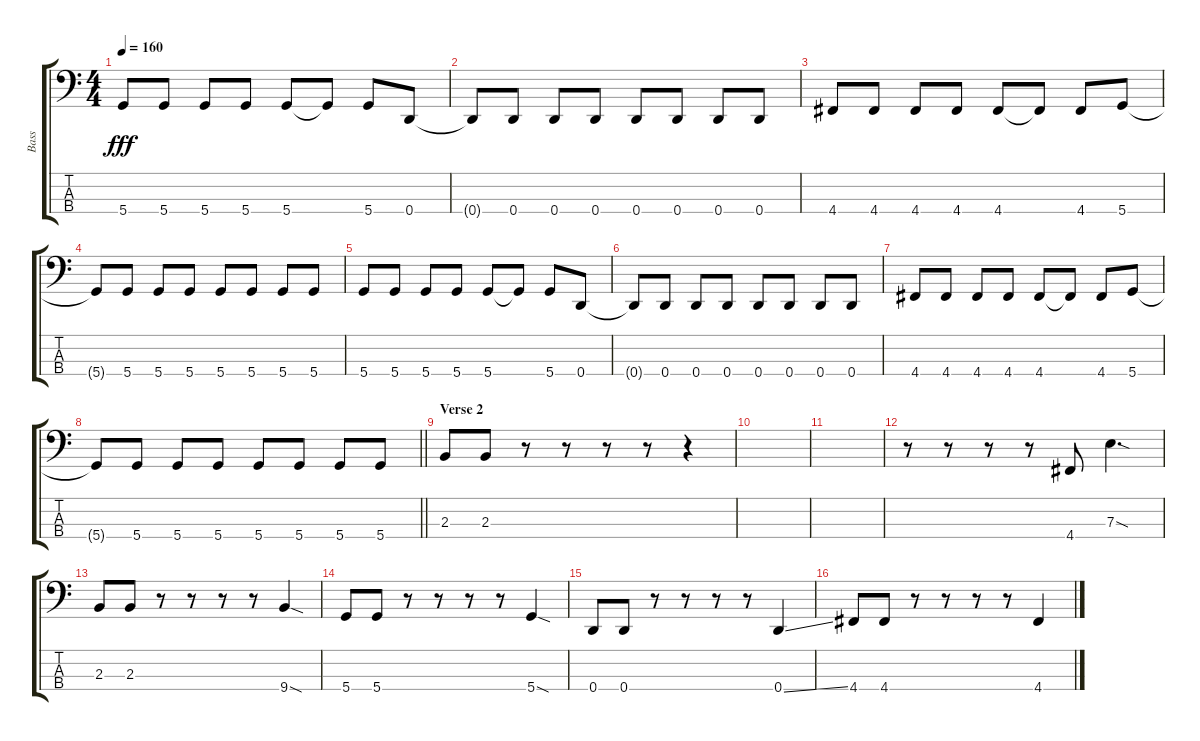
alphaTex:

\track ("Bass" "Bass") {instrument electricbassfinger}
\staff {score tabs}
\tuning (G2 D2 A1 D1) {hide}
\ts (4 4)
\tempo 160
\clef f4
\ks c
5.4.8{dy fff} 5.4.8 5.4.8 5.4.8 5.4.8 5.4{t}.8 5.4.8 0.4.8 |
0.4{t}.8 0.4.8 0.4.8 0.4.8 0.4.8 0.4.8 0.4.8 0.4.8 |
4.4.8 4.4.8 4.4.8 4.4.8 4.4.8 4.4{t}.8 4.4.8 5.4.8 |
5.4{t}.8 5.4.8 5.4.8 5.4.8 5.4.8 5.4.8 5.4.8 5.4.8 |
5.4.8 5.4.8 5.4.8 5.4.8 5.4.8 5.4{t}.8 5.4.8 0.4.8 |
0.4{t}.8 0.4.8 0.4.8 0.4.8 0.4.8 0.4.8 0.4.8 0.4.8 |
4.4.8 4.4.8 4.4.8 4.4.8 4.4.8 4.4{t}.8 4.4.8 5.4.8 |
\barLineRight lightlight
5.4{t}.8 5.4.8 5.4.8 5.4.8 5.4.8 5.4.8 5.4.8 5.4.8 |
\section ("" "Verse 2")
2.3.8 2.3.8 r.8 r.8 r.8 r.8 r.4 |
|
|
r.8 r.8 r.8 r.8 4.4.8 7.3{sod}.4{d} |
2.3.8 2.3.8 r.8 r.8 r.8 r.8 9.4{sod}.4 |
5.4.8 5.4.8 r.8 r.8 r.8 r.8 5.4{sod}.4 |
0.4.8 0.4.8 r.8 r.8 r.8 r.8 0.4{ss}.4 |
4.4.8 4.4.8 r.8 r.8 r.8 r.8 4.4{ss}.4
